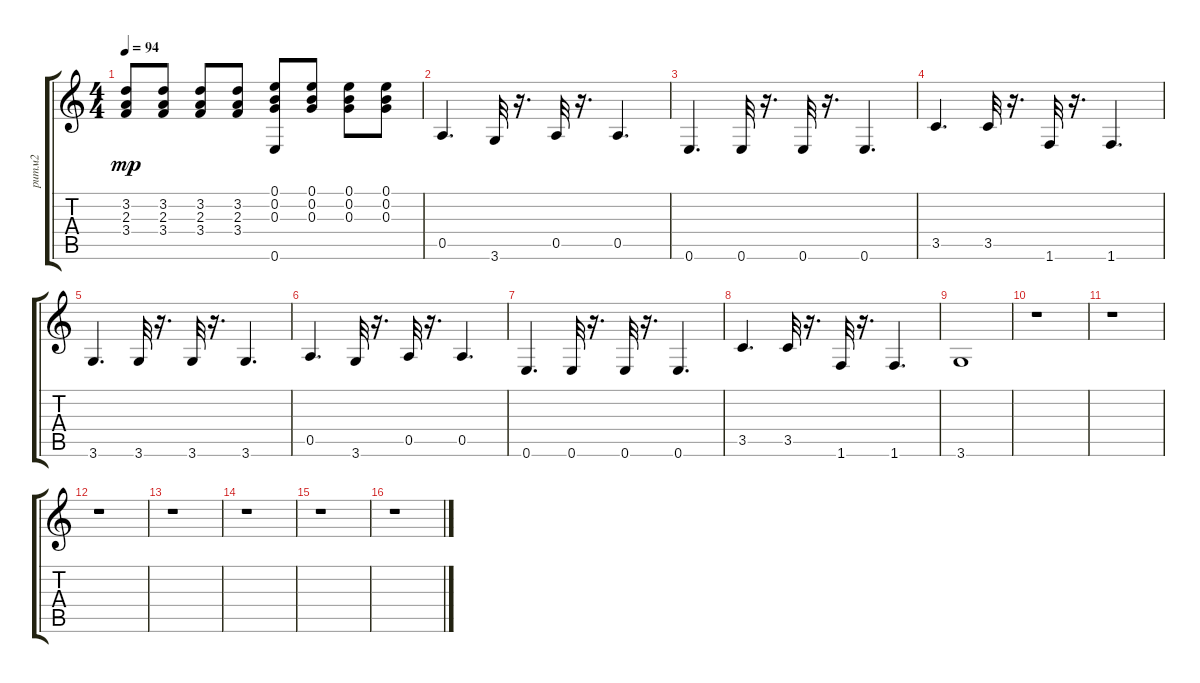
\track ("ритм2" "ритм2") {instrument overdrivenguitar}
\staff {score tabs}
\tuning (E4 B3 G3 D3 A2 E2) {hide}
\ts (4 4)
\tempo 94
\clef g2
\ks c
(3.2 2.3 3.4).8{dy mp} (3.2 2.3 3.4).8 (3.2 2.3 3.4).8 (3.2 2.3 3.4).8 (0.1 0.2 0.3 0.6).8 (0.1 0.2 0.3).8 (0.1 0.2 0.3).8 (0.1 0.2 0.3).8 |
0.5.4{d} 3.6.32 r.16{d} 0.5.32 r.16{d} 0.5.4{d} |
0.6.4{d} 0.6.32 r.16{d} 0.6.32 r.16{d} 0.6.4{d} |
3.5.4{d} 3.5.32 r.16{d} 1.6.32 r.16{d} 1.6.4{d} |
3.6.4{d} 3.6.32 r.16{d} 3.6.32 r.16{d} 3.6.4{d} |
0.5.4{d} 3.6.32 r.16{d} 0.5.32 r.16{d} 0.5.4{d} |
0.6.4{d} 0.6.32 r.16{d} 0.6.32 r.16{d} 0.6.4{d} |
3.5.4{d} 3.5.32 r.16{d} 1.6.32 r.16{d} 1.6.4{d} |
3.6.1 |
r.1 |
r.1 |
r.1 |
r.1 |
r.1 |
r.1 |
r.1
